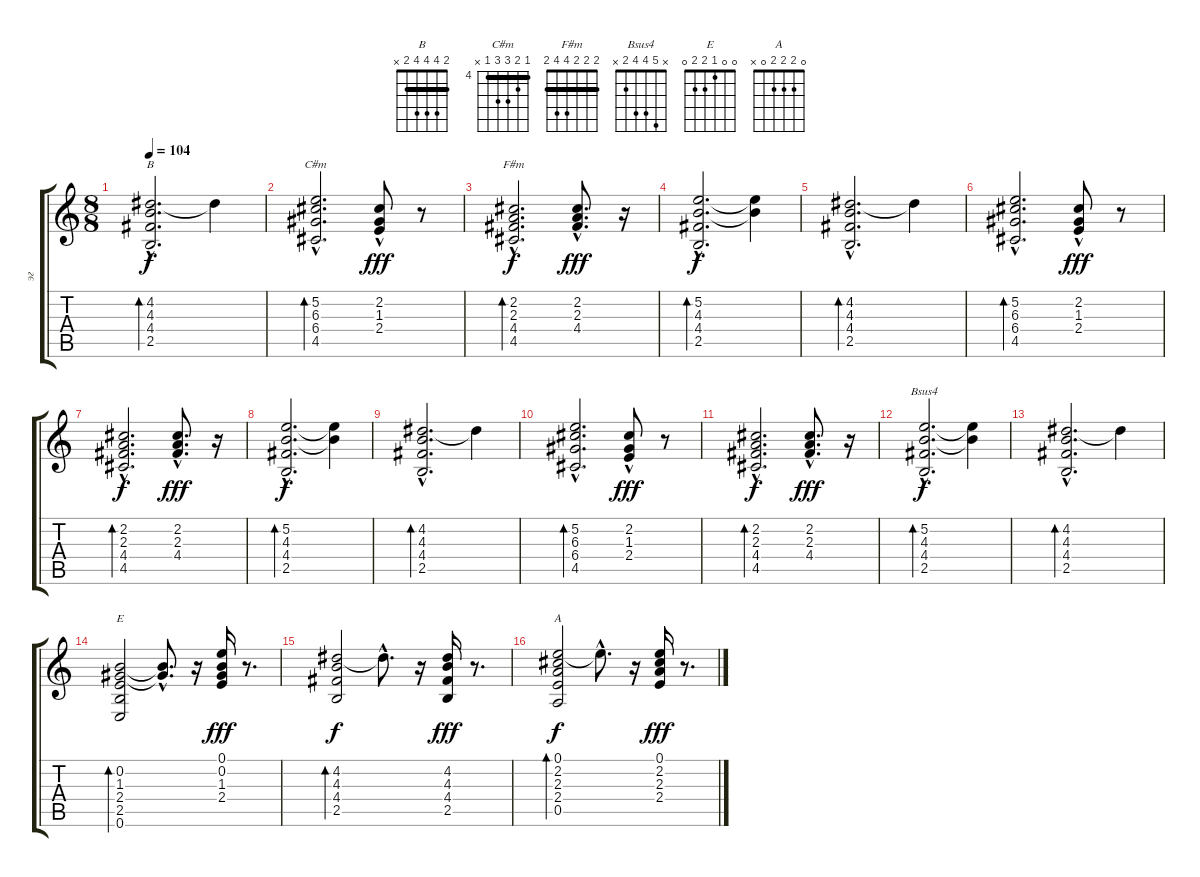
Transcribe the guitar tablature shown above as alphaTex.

\track ("эг" "эг") {instrument electricguitarclean}
\staff {score tabs}
\tuning (E4 B3 G3 D3 A2 E2) {hide}
\chord ("B" 2 4 4 4 2 x) {barre 2}
\chord ("C#m" 4 5 6 6 4 x) {firstfret 4 barre 4}
\chord ("F#m" 2 2 2 4 4 2) {barre 2}
\chord ("Bsus4" x 5 4 4 2 x)
\chord ("E" 0 0 1 2 2 0)
\chord ("A" 0 2 2 2 0 x)
\ts (8 8)
\tempo 104
\clef g2
\ks c
(4.2{hac} 4.3{hac} 4.4{hac} 2.5{hac}).2{d bd 240 ch "B" dy f} 4.2{t}.4 |
(5.2{hac} 6.3{hac} 6.4{hac} 4.5{hac}).2{d bd 240 ch "C#m"} (2.2 1.3{hac} 2.4{hac}).8{dy fff} r.8 |
(2.2{hac} 2.3{hac} 4.4{hac} 4.5{hac}).2{d bd 240 ch "F#m" dy f} (2.2{hac} 2.3 4.4).8{d dy fff} r.16 |
(5.2{hac} 4.3{hac} 4.4{hac} 2.5{hac}).2{d bd 240 dy f} (5.2{t} 4.3{t}).4 |
(4.2{hac} 4.3{hac} 4.4{hac} 2.5{hac}).2{d bd 240} 4.2{t}.4 |
(5.2{hac} 6.3{hac} 6.4{hac} 4.5{hac}).2{d bd 240} (2.2 1.3{hac} 2.4{hac}).8{dy fff} r.8 |
(2.2{hac} 2.3{hac} 4.4{hac} 4.5{hac}).2{d bd 240 dy f} (2.2{hac} 2.3 4.4).8{d dy fff} r.16 |
(5.2{hac} 4.3{hac} 4.4{hac} 2.5{hac}).2{d bd 240 dy f} (5.2{t} 4.3{t}).4 |
(4.2{hac} 4.3{hac} 4.4{hac} 2.5{hac}).2{d bd 240} 4.2{t}.4 |
(5.2{hac} 6.3{hac} 6.4{hac} 4.5{hac}).2{d bd 240} (2.2 1.3{hac} 2.4{hac}).8{dy fff} r.8 |
(2.2{hac} 2.3{hac} 4.4{hac} 4.5{hac}).2{d bd 240 dy f} (2.2{hac} 2.3 4.4).8{d dy fff} r.16 |
(5.2{hac} 4.3{hac} 4.4{hac} 2.5{hac}).2{d bd 240 ch "Bsus4" dy f} (5.2{t} 4.3{t}).4 |
(4.2{hac} 4.3{hac} 4.4{hac} 2.5{hac}).2{d bd 240} 4.2{t}.4 |
(0.2 1.3 2.4 2.5 0.6).2{bd 240 ch "E"} (0.2{hac t} 1.3{hac t}).8{d} r.16 (0.1 0.2 1.3 2.4).16{dy fff} r.8{d} |
(4.2 4.3 4.4 2.5).2{bd 240 dy f} 4.2{hac t}.8{d} r.16 (4.2 4.3 4.4 2.5).16{dy fff} r.8{d} |
(0.1 2.2 2.3 2.4 0.5).2{bd 240 ch "A" dy f} 0.1{hac t}.8{d} r.16 (0.1 2.2 2.3 2.4).16{dy fff} r.8{d}
